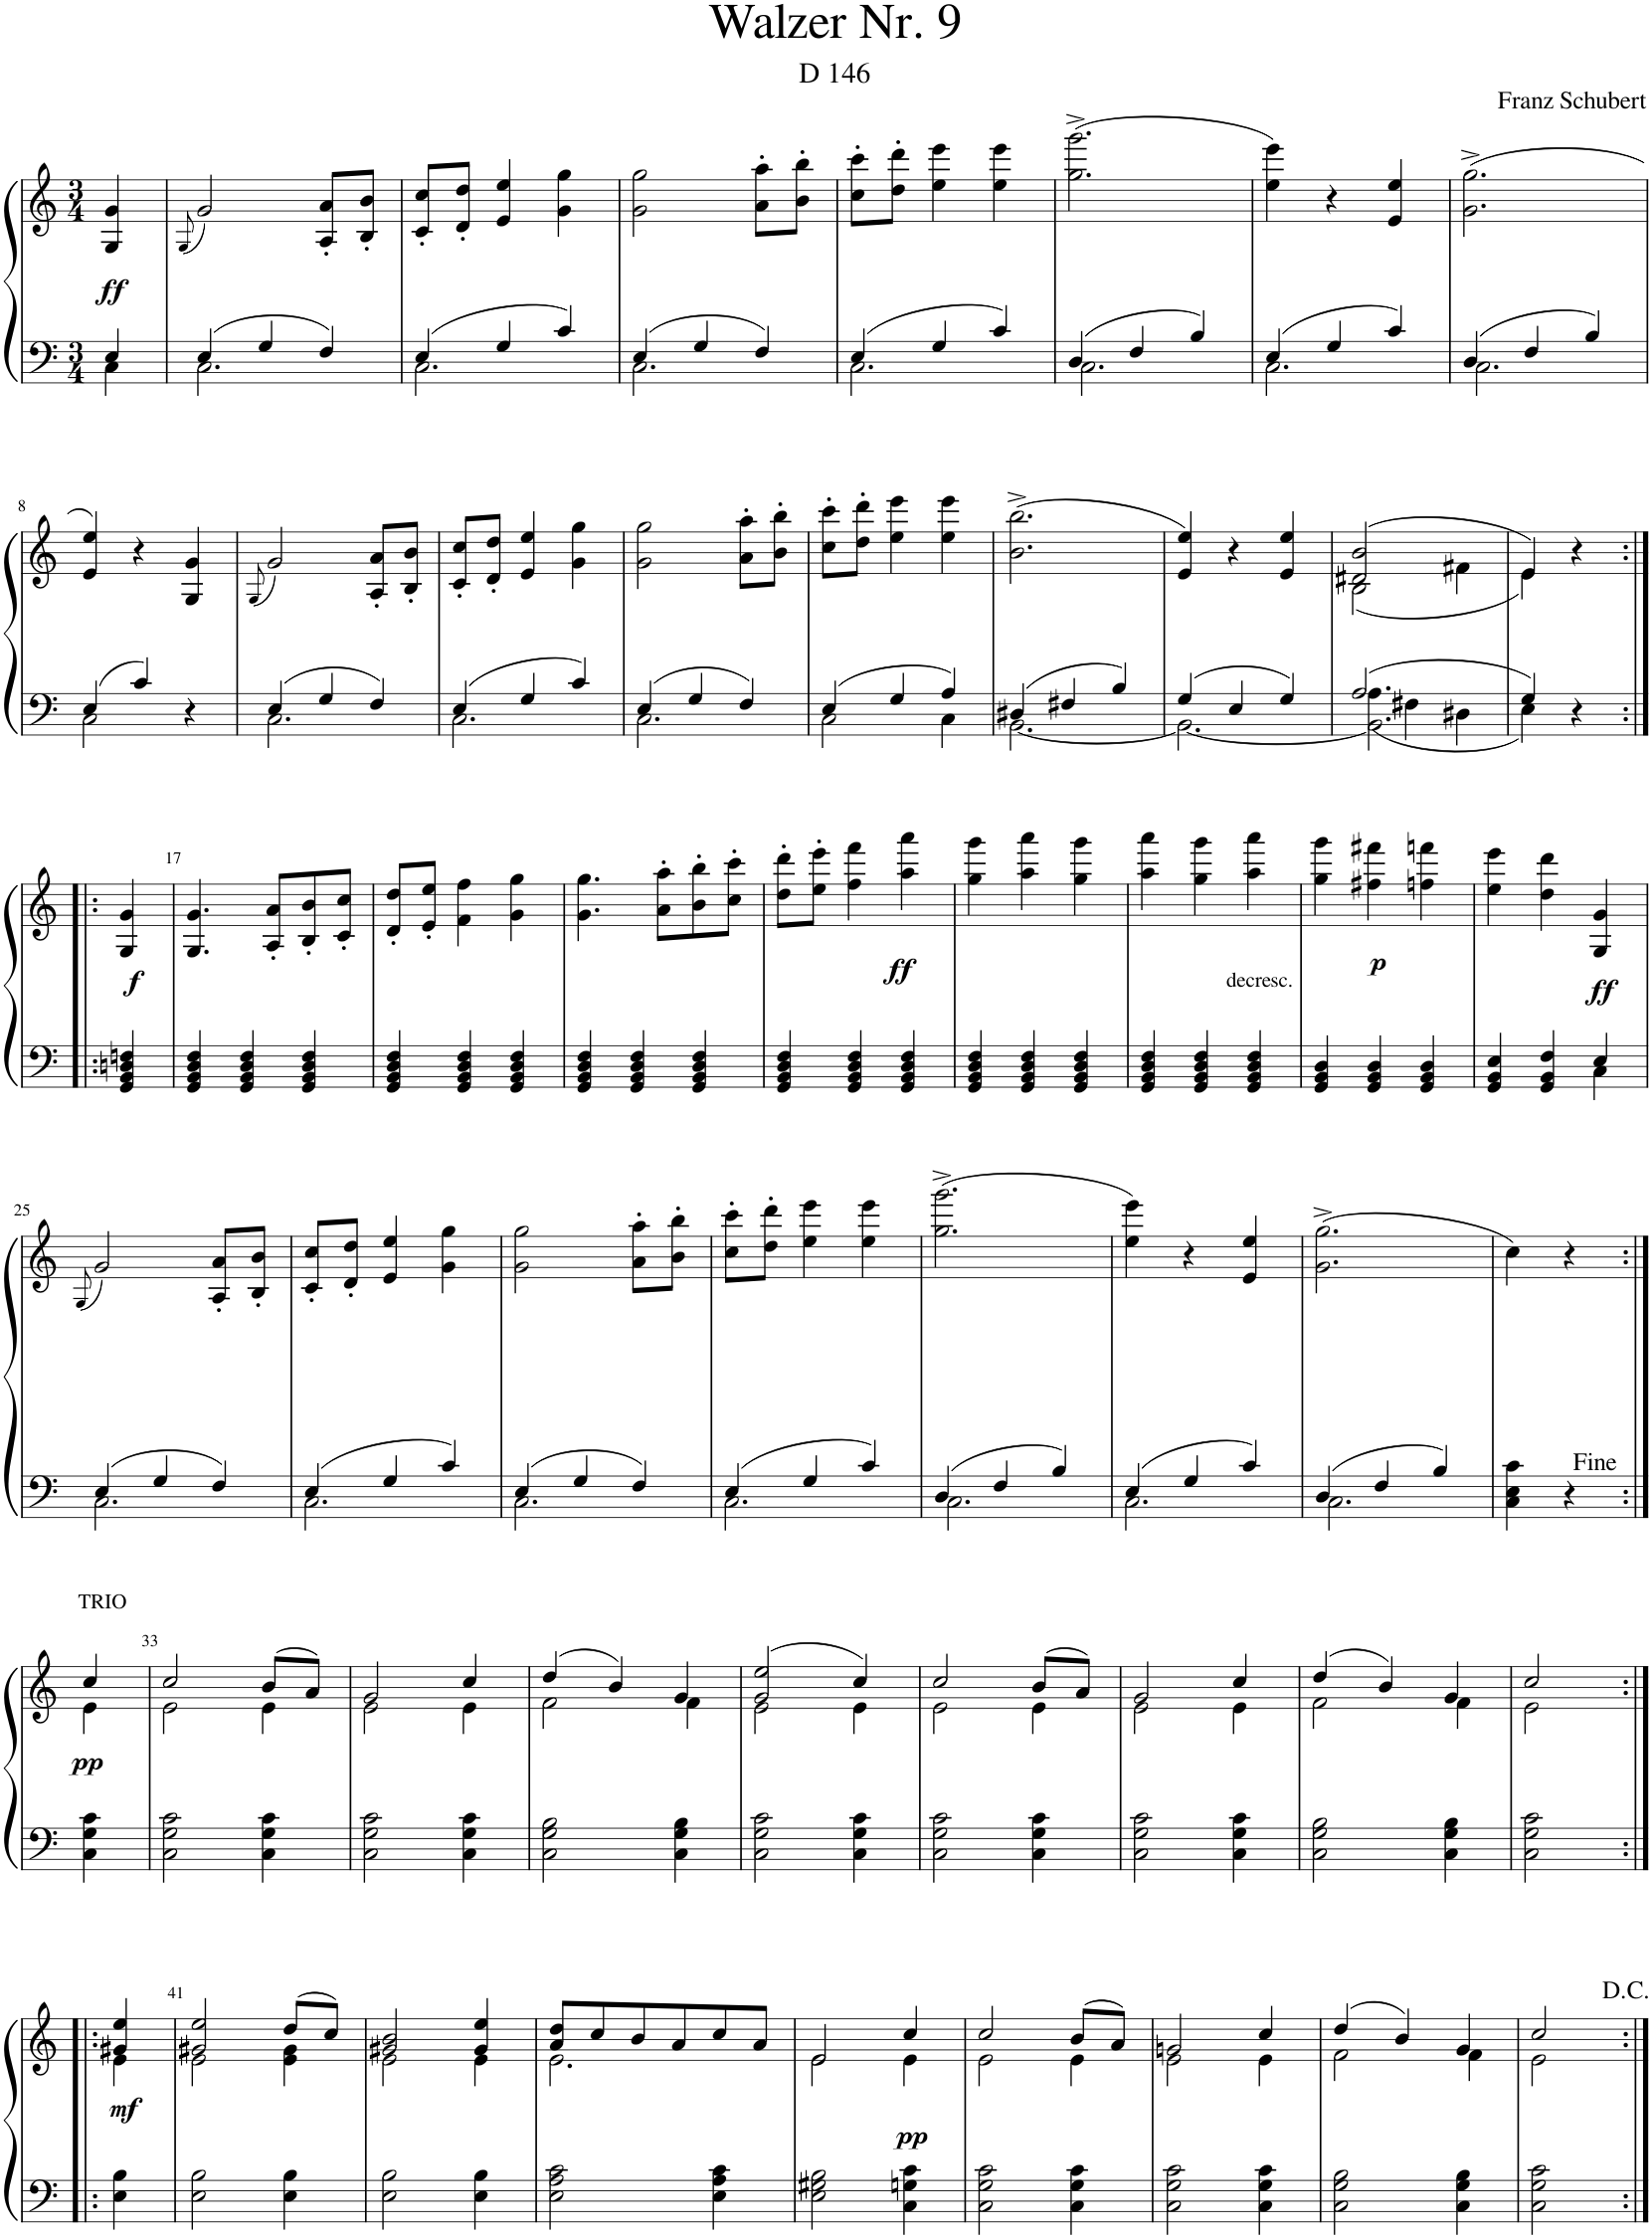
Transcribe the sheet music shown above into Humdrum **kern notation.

**kern	**kern	**dynam
*part1	*part1	*part1
*staff2	*staff1	*staff1/2
*I"Piano	*	*
*I'Pno.	*	*
*clefF4	*clefG2	*
*k[]	*k[]	*
*M3/4	*M3/4	*
=	=	=
*^	*	*
!	!	!	!LO:DY:a=2
4E/	4C\	4G/ 4g/	ff
=1	=1	=1	=1
.	.	(8qG/	.
4E/	2.C\	2g/)	.
4G/	.	.	.
4F/	.	8A/' 8a/'L	.
.	.	8B/' 8b/'J	.
=2	=2	=2	=2
4E/	2.C\	8c/' 8cc/'L	.
.	.	8d/' 8dd/'J	.
4G/	.	4e/ 4ee/	.
4c/	.	4g\ 4gg\	.
=3	=3	=3	=3
4E/	2.C\	2g\ 2gg\	.
4G/	.	.	.
4F/	.	8a\' 8aa\'L	.
.	.	8b\' 8bb\'J	.
=4	=4	=4	=4
4E/	2.C\	8cc\' 8ccc\'L	.
.	.	8dd\' 8ddd\'J	.
4G/	.	4ee\ 4eee\	.
4c/	.	4ee\ 4eee\	.
=5	=5	=5	=5
4D/	2.C\	(2.gg\^ 2.ggg\^	.
4F/	.	.	.
4B/	.	.	.
=6	=6	=6	=6
4E/	2.C\	4ee\ 4eee\)	.
4G/	.	4r	.
4c/	.	4e/ 4ee/	.
=7	=7	=7	=7
4D/	2.C\	(2.g\^ 2.gg\^	.
4F/	.	.	.
4B/	.	.	.
!!LO:LB:g=z
=8	=8	=8	=8
4E/	2C\	4e/ 4ee/)	.
4c/	.	4r	.
4r	4ryy	4G/ 4g/	.
=9	=9	=9	=9
.	.	(8qG/	.
4E/	2.C\	2g/)	.
4G/	.	.	.
4F/	.	8A/' 8a/'L	.
.	.	8B/' 8b/'J	.
=10	=10	=10	=10
4E/	2.C\	8c/' 8cc/'L	.
.	.	8d/' 8dd/'J	.
4G/	.	4e/ 4ee/	.
4c/	.	4g\ 4gg\	.
=11	=11	=11	=11
4E/	2.C\	2g\ 2gg\	.
4G/	.	.	.
4F/	.	8a\' 8aa\'L	.
.	.	8b\' 8bb\'J	.
=12	=12	=12	=12
4E/	2C\	8cc\' 8ccc\'L	.
.	.	8dd\' 8ddd\'J	.
4G/	.	4ee\ 4eee\	.
4A/	4C\	4ee\ 4eee\	.
=13	=13	=13	=13
4D#X/	[2.BB\	(2.b\^ 2.bb\^	.
4F#X/	.	.	.
4B/	.	.	.
=14	=14	=14	=14
4G/	2.BB\_	4e/ 4ee/)	.
4E/	.	4r	.
4G/	.	4e/ 4ee/	.
=15	=15	=15	=15
*	*^	*^	*
2.A/	4A\	2.BB\]	(2d#X/ 2b/	(<2B\	.
.	4F#X\	.	.	.	.
.	4D#X\	.	4f#X\	4ryy	.
*	*v	*v	*	*	*
=16	=16	=16	=16	=16
4G/	4E\	4e/)	4e\)	.
4r	4ryy	4r	4ryy	.
!!LO:LB:g=z
=16X1:|!|:	=16X1:|!|:	=16X1:|!|:	=16X1:|!|:	=16X1:|!|:
!	!	!	!	!LO:DY:a=2
*v	*v	*	*	*
*	*v	*v	*
4GG/ 4BB/ 4Dn/ 4Fn/	4G/ 4g/	f
=17	=17	=17
4GG/ 4BB/ 4D/ 4F/	4.G/ 4.g/	.
4GG/ 4BB/ 4D/ 4F/	.	.
.	8A/' 8a/'L	.
4GG/ 4BB/ 4D/ 4F/	8B/' 8b/'	.
.	8c/' 8cc/'J	.
=18	=18	=18
4GG/ 4BB/ 4D/ 4F/	8d/' 8dd/'L	.
.	8e/' 8ee/'J	.
4GG/ 4BB/ 4D/ 4F/	4f\ 4ff\	.
4GG/ 4BB/ 4D/ 4F/	4g\ 4gg\	.
=19	=19	=19
4GG/ 4BB/ 4D/ 4F/	4.g\ 4.gg\	.
4GG/ 4BB/ 4D/ 4F/	.	.
.	8a\' 8aa\'L	.
4GG/ 4BB/ 4D/ 4F/	8b\' 8bb\'	.
.	8cc\' 8ccc\'J	.
=20	=20	=20
4GG/ 4BB/ 4D/ 4F/	8dd\' 8ddd\'L	.
.	8ee\' 8eee\'J	.
4GG/ 4BB/ 4D/ 4F/	4ff\ 4fff\	.
!	!	!LO:DY:b
4GG/ 4BB/ 4D/ 4F/	4aa\ 4aaa\	ff
=21	=21	=21
4GG/ 4BB/ 4D/ 4F/	4gg\ 4ggg\	.
4GG/ 4BB/ 4D/ 4F/	4aa\ 4aaa\	.
4GG/ 4BB/ 4D/ 4F/	4gg\ 4ggg\	.
=22	=22	=22
4GG/ 4BB/ 4D/ 4F/	4aa\ 4aaa\	.
!	!LO:TX:b:t=decresc.	!
4GG/ 4BB/ 4D/ 4F/	4gg\ 4ggg\	.
4GG/ 4BB/ 4D/ 4F/	4aa\ 4aaa\	.
=23	=23	=23
4GG/ 4BB/ 4D/	4gg\ 4ggg\	.
!	!	!LO:DY:b
4GG/ 4BB/ 4D/	4ff#X\ 4fff#X\	p
4GG/ 4BB/ 4D/	4ffn\ 4fffn\	.
=24	=24	=24
*^	*	*
4GG/ 4BB/ 4E/	2ryy	4ee\ 4eee\	.
4GG/ 4BB/ 4F/	.	4dd\ 4ddd\	.
!	!	!	!LO:DY:a=2
4E/	4C\	4G/ 4g/	ff
!!LO:LB:g=z
=25	=25	=25	=25
.	.	(8qG/	.
4E/	2.C\	2g/)	.
4G/	.	.	.
4F/	.	8A/' 8a/'L	.
.	.	8B/' 8b/'J	.
=26	=26	=26	=26
4E/	2.C\	8c/' 8cc/'L	.
.	.	8d/' 8dd/'J	.
4G/	.	4e/ 4ee/	.
4c/	.	4g\ 4gg\	.
=27	=27	=27	=27
4E/	2.C\	2g\ 2gg\	.
4G/	.	.	.
4F/	.	8a\' 8aa\'L	.
.	.	8b\' 8bb\'J	.
=28	=28	=28	=28
4E/	2.C\	8cc\' 8ccc\'L	.
.	.	8dd\' 8ddd\'J	.
4G/	.	4ee\ 4eee\	.
4c/	.	4ee\ 4eee\	.
=29	=29	=29	=29
4D/	2.C\	(2.gg\^ 2.ggg\^	.
4F/	.	.	.
4B/	.	.	.
=30	=30	=30	=30
4E/	2.C\	4ee\ 4eee\)	.
4G/	.	4r	.
4c/	.	4e/ 4ee/	.
=31	=31	=31	=31
4D/	2.C\	(2.g\^ 2.gg\^	.
4F/	.	.	.
4B/	.	.	.
*v	*v	*	*
=32	=32	=32
4C\ 4E\ 4c\	4cc\)	.
4r	4r	.
!!LO:LB:g=z
=32X2:|!	=32X2:|!	=32X2:|!
*	*^	*
!	!LO:TX:a:t=TRIO	!	!
!	!	!	!LO:DY:b
4C\ 4G\ 4c\	4cc/	4e\	pp
=33	=33	=33	=33
2C\ 2G\ 2c\	2cc/	2e\	.
4C\ 4G\ 4c\	(8b/L	4e\	.
.	8a/J)	.	.
=34	=34	=34	=34
2C\ 2G\ 2c\	2g/	2e\	.
4C\ 4G\ 4c\	4cc/	4e\	.
=35	=35	=35	=35
2C\ 2G\ 2B\	(4dd/	2f\	.
.	4b/)	.	.
4C\ 4G\ 4B\	4g/	4f\	.
=36	=36	=36	=36
2C\ 2G\ 2c\	(2g/ 2ee/	2e\	.
4C\ 4G\ 4c\	4cc/)	4e\	.
=37	=37	=37	=37
2C\ 2G\ 2c\	2cc/	2e\	.
4C\ 4G\ 4c\	(8b/L	4e\	.
.	8a/J)	.	.
=38	=38	=38	=38
2C\ 2G\ 2c\	2g/	2e\	.
4C\ 4G\ 4c\	4cc/	4e\	.
=39	=39	=39	=39
2C\ 2G\ 2B\	(4dd/	2f\	.
.	4b/)	.	.
4C\ 4G\ 4B\	4g/	4f\	.
=40	=40	=40	=40
2C\ 2G\ 2c\	2cc/	2e\	.
!!LO:LB:g=z	!!
=40X3:|!|:	=40X3:|!|:	=40X3:|!|:	=40X3:|!|:
!	!	!	!LO:DY:b
4E\ 4B\	4g#X/ 4ee/	4e\	mf
=41	=41	=41	=41
2E\ 2B\	2g#X/ 2ee/	2e\	.
4E\ 4B\	(8dd/L	4e\ 4g#\	.
.	8cc/J)	.	.
=42	=42	=42	=42
2E\ 2B\	2g#X/ 2b/	2e\	.
4E\ 4B\	4g#/ 4ee/	4e\	.
=43	=43	=43	=43
2E\ 2A\ 2c\	8a/ 8dd/L	2.e\	.
.	8cc/	.	.
.	8b/	.	.
.	8a/	.	.
4E\ 4A\ 4c\	8cc/	.	.
.	8a/J	.	.
=44	=44	=44	=44
2E\ 2G#X\ 2B\	2e/	2e\	.
!	!	!	!LO:DY:a=2
4C\ 4Gn\ 4c\	4cc/	4e\	pp
=45	=45	=45	=45
2C\ 2G\ 2c\	2cc/	2e\	.
4C\ 4G\ 4c\	(8b/L	4e\	.
.	8a/J)	.	.
=46	=46	=46	=46
2C\ 2G\ 2c\	2gn/	2e\	.
4C\ 4G\ 4c\	4cc/	4e\	.
=47	=47	=47	=47
2C\ 2G\ 2B\	(4dd/	2f\	.
.	4b/)	.	.
4C\ 4G\ 4B\	4g/	4f\	.
=48	=48	=48	=48
2C\ 2G\ 2c\	2cc/	2e\	.
*	*v	*v	*
=:|!	=:|!	=:|!
*-	*-	*-
